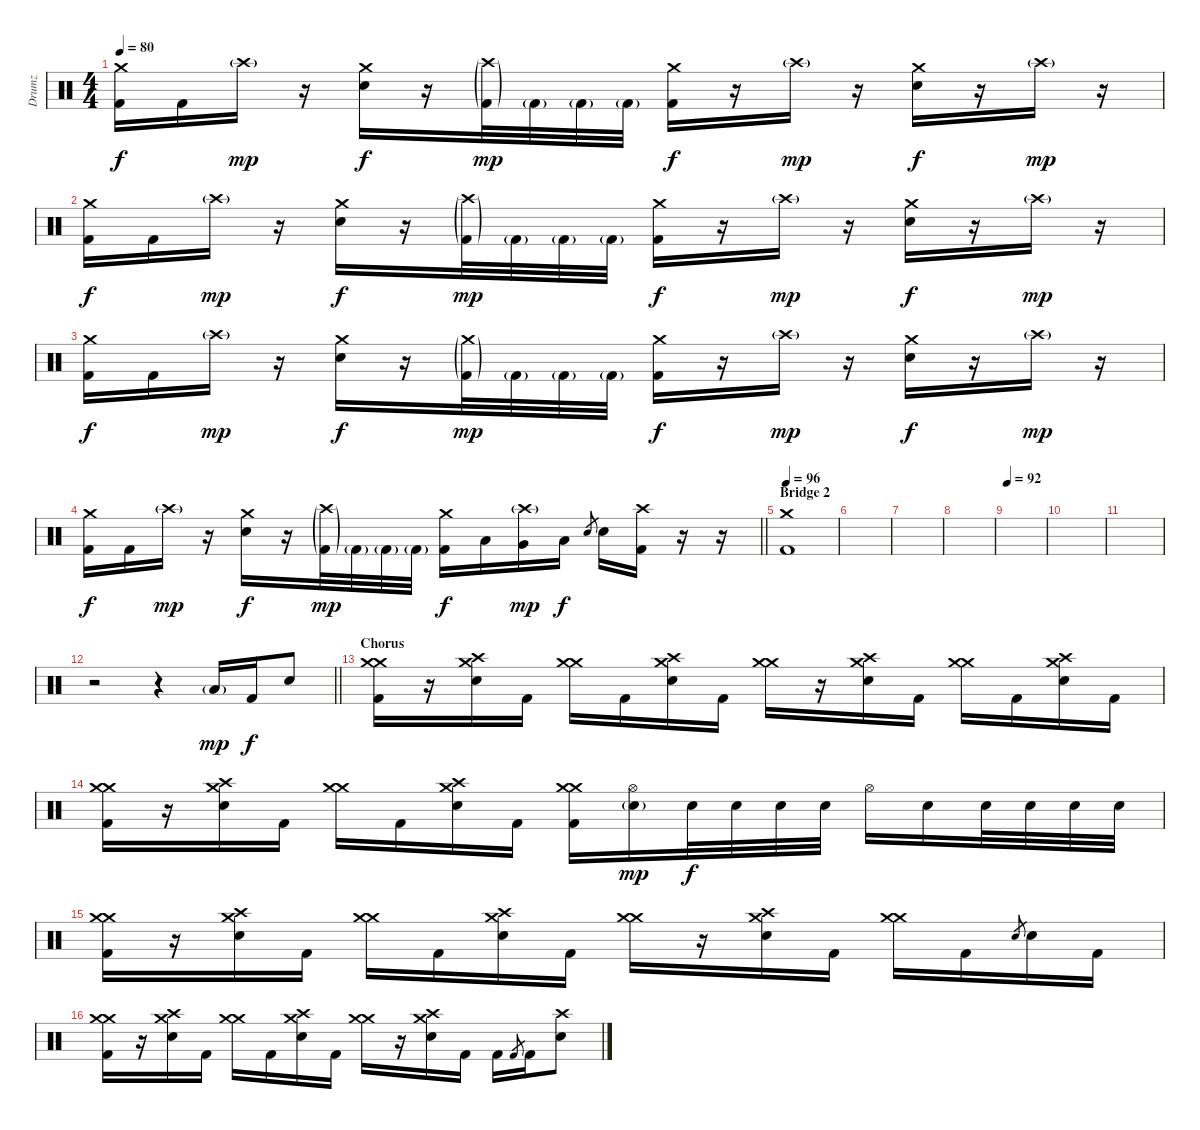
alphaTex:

\track ("Drumz" "Drumz") {instrument percussion}
\staff {score}
\articulation defaults
\ts (4 4)
\tempo 80
\clef neutral
\ks c
("Crash medium (hit)" "Kick (hit) 2").16{dy f} "Kick (hit) 2".16 "Crash high (hit)"{g}.16{dy mp} r.16 ("Crash medium (hit)" "Electric Snare (hit)").16{dy f} r.16 ("Crash high (hit)"{g} "Kick (hit) 2"{g}).32{dy mp} "Kick (hit) 2"{g}.32 "Kick (hit) 2"{g}.32 "Kick (hit) 2"{g}.32 ("Crash medium (hit)" "Kick (hit) 2").16{dy f} r.16 "Crash high (hit)"{g}.16{dy mp} r.16 ("Crash medium (hit)" "Electric Snare (hit)").16{dy f} r.16 "Crash high (hit)"{g}.16{dy mp} r.16 |
("Crash medium (hit)" "Kick (hit) 2").16{dy f} "Kick (hit) 2".16 "Crash high (hit)"{g}.16{dy mp} r.16 ("Crash medium (hit)" "Electric Snare (hit)").16{dy f} r.16 ("Crash high (hit)"{g} "Kick (hit) 2"{g}).32{dy mp} "Kick (hit) 2"{g}.32 "Kick (hit) 2"{g}.32 "Kick (hit) 2"{g}.32 ("Crash medium (hit)" "Kick (hit) 2").16{dy f} r.16 "Crash high (hit)"{g}.16{dy mp} r.16 ("Crash medium (hit)" "Electric Snare (hit)").16{dy f} r.16 "Crash high (hit)"{g}.16{dy mp} r.16 |
("Crash medium (hit)" "Kick (hit) 2").16{dy f} "Kick (hit) 2".16 "Crash high (hit)"{g}.16{dy mp} r.16 ("Crash medium (hit)" "Electric Snare (hit)").16{dy f} r.16 ("Crash medium (hit)"{g} "Kick (hit) 2"{g}).32{dy mp} "Kick (hit) 2"{g}.32 "Kick (hit) 2"{g}.32 "Kick (hit) 2"{g}.32 ("Crash medium (hit)" "Kick (hit) 2").16{dy f} r.16 "Crash high (hit)"{g}.16{dy mp} r.16 ("Crash medium (hit)" "Electric Snare (hit)").16{dy f} r.16 "Crash high (hit)"{g}.16{dy mp} r.16 |
\barLineRight lightlight
("Crash medium (hit)" "Kick (hit) 2").16{dy f} "Kick (hit) 2".16 "Crash high (hit)"{g}.16{dy mp} r.16 ("Crash medium (hit)" "Electric Snare (hit)").16{dy f} r.16 ("Crash high (hit)"{g} "Kick (hit) 2"{g}).32{dy mp} "Kick (hit) 2"{g}.32 "Kick (hit) 2"{g}.32 "Kick (hit) 2"{g}.32 ("Crash medium (hit)" "Kick (hit) 2").16{dy f} "Low Floor Tom (hit)".16 ("Crash high (hit)"{g} "Very Low Tom (hit)").16{dy mp} "Low Floor Tom (hit)".16{dy f} "Electric Snare (hit)".8{gr} "Electric Snare (hit)".16 ("Crash high (hit)" "Kick (hit) 2").16 r.16 r.16 |
\section ("" "Bridge 2")
\tempo 96
("Crash medium (hit)" "Kick (hit) 2").1 |
|
|
|
\tempo 92
|
|
|
\barLineRight lightlight
r.2 r.4 "Low Floor Tom (hit)"{g}.16{dy mp} "Kick (hit) 2".16{dy f} "Electric Snare (hit)".8 |
\section ("" "Chorus")
("Crash medium (hit)" "Crash medium (hit)" "Kick (hit) 2").16 r.16 ("Crash high (hit)" "Crash medium (hit)" "Electric Snare (hit)").16 "Kick (hit) 2".16 ("Crash medium (hit)" "Crash medium (hit)").16 "Kick (hit) 2".16 ("Crash high (hit)" "Crash medium (hit)" "Electric Snare (hit)").16 "Kick (hit) 2".16 ("Crash medium (hit)" "Crash medium (hit)").16 r.16 ("Crash high (hit)" "Crash medium (hit)" "Electric Snare (hit)").16 "Kick (hit) 2".16 ("Crash medium (hit)" "Crash medium (hit)").16 "Kick (hit) 2".16 ("Crash high (hit)" "Crash medium (hit)" "Electric Snare (hit)").16 "Kick (hit) 2".16 |
("Crash medium (hit)" "Crash medium (hit)" "Kick (hit) 2").16 r.16 ("Crash high (hit)" "Crash medium (hit)" "Electric Snare (hit)").16 "Kick (hit) 2".16 ("Crash medium (hit)" "Crash medium (hit)").16 "Kick (hit) 2".16 ("Crash high (hit)" "Crash medium (hit)" "Electric Snare (hit)").16 "Kick (hit) 2".16 ("Crash medium (hit)" "Crash medium (hit)" "Kick (hit) 2").16 ("Hi-Hat (open)" "Electric Snare (hit)"{g}).16{dy mp} "Electric Snare (hit)".32{dy f} "Electric Snare (hit)".32 "Electric Snare (hit)".32 "Electric Snare (hit)".32 "Hi-Hat (open)".16 "Electric Snare (hit)".16 "Electric Snare (hit)".32 "Electric Snare (hit)".32 "Electric Snare (hit)".32 "Electric Snare (hit)".32 |
("Crash medium (hit)" "Crash medium (hit)" "Kick (hit) 2").16 r.16 ("Crash high (hit)" "Crash medium (hit)" "Electric Snare (hit)").16 "Kick (hit) 2".16 ("Crash medium (hit)" "Crash medium (hit)").16 "Kick (hit) 2".16 ("Crash high (hit)" "Crash medium (hit)" "Electric Snare (hit)").16 "Kick (hit) 2".16 ("Crash medium (hit)" "Crash medium (hit)").16 r.16 ("Crash high (hit)" "Crash medium (hit)" "Electric Snare (hit)").16 "Kick (hit) 2".16 ("Crash medium (hit)" "Crash medium (hit)").16 "Kick (hit) 2".16 "Electric Snare (hit)".8{gr} "Electric Snare (hit)".16 "Kick (hit) 2".16 |
("Crash medium (hit)" "Crash medium (hit)" "Kick (hit) 2").16 r.16 ("Crash high (hit)" "Crash medium (hit)" "Electric Snare (hit)").16 "Kick (hit) 2".16 ("Crash medium (hit)" "Crash medium (hit)").16 "Kick (hit) 2".16 ("Crash high (hit)" "Crash medium (hit)" "Electric Snare (hit)").16 "Kick (hit) 2".16 ("Crash medium (hit)" "Crash medium (hit)").16 r.16 ("Crash high (hit)" "Crash medium (hit)" "Electric Snare (hit)").16 "Kick (hit) 2".16 "Kick (hit) 2".16 "Kick (hit) 2".8{gr} "Kick (hit) 2".16 ("Crash high (hit)" "Electric Snare (hit)").8
